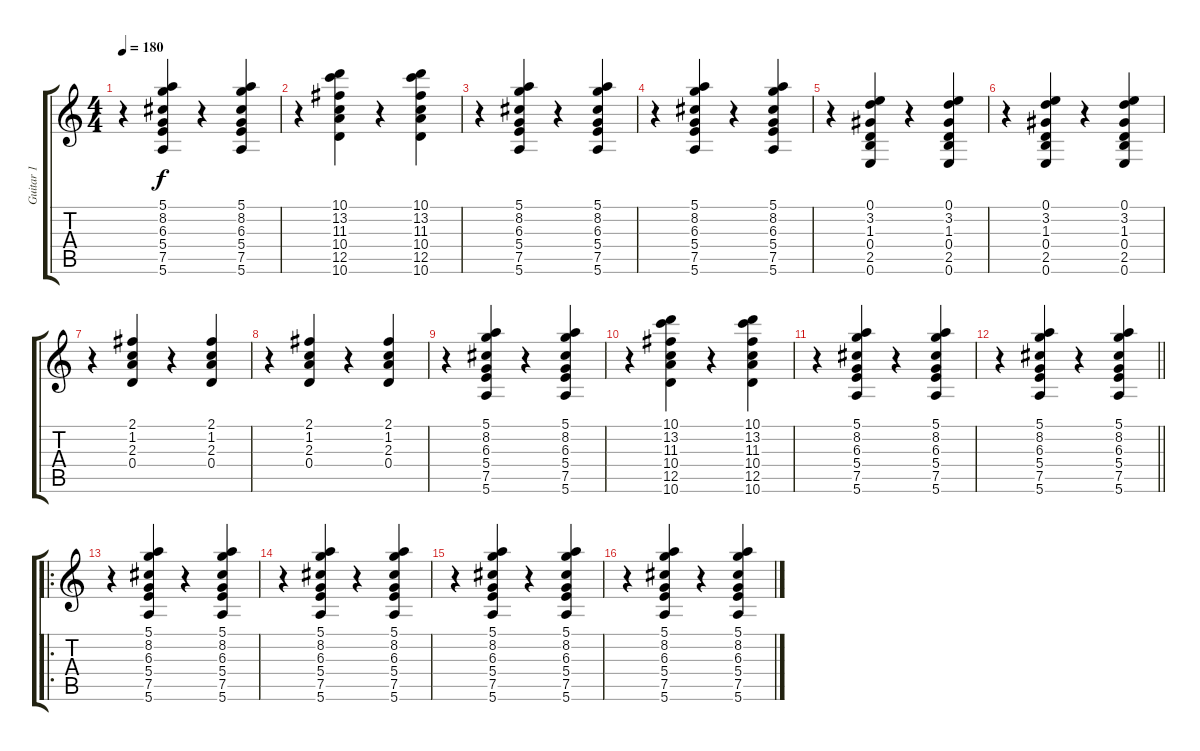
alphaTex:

\track ("Guitar 1" "Guitar 1") {instrument electricguitarclean}
\staff {score tabs}
\tuning (E4 B3 G3 D3 A2 E2) {hide}
\ts (4 4)
\tempo 180
\clef g2
\ks c
r.4{dy f} (5.1 8.2 6.3 5.4 7.5 5.6).4 r.4 (5.1 8.2 6.3 5.4 7.5 5.6).4 |
r.4 (10.1 13.2 11.3 10.4 12.5 10.6).4 r.4 (10.1 13.2 11.3 10.4 12.5 10.6).4 |
r.4 (5.1 8.2 6.3 5.4 7.5 5.6).4 r.4 (5.1 8.2 6.3 5.4 7.5 5.6).4 |
r.4 (5.1 8.2 6.3 5.4 7.5 5.6).4 r.4 (5.1 8.2 6.3 5.4 7.5 5.6).4 |
r.4 (0.1 3.2 1.3 0.4 2.5 0.6).4 r.4 (0.1 3.2 1.3 0.4 2.5 0.6).4 |
r.4 (0.1 3.2 1.3 0.4 2.5 0.6).4 r.4 (0.1 3.2 1.3 0.4 2.5 0.6).4 |
r.4 (2.1 1.2 2.3 0.4).4 r.4 (2.1 1.2 2.3 0.4).4 |
r.4 (2.1 1.2 2.3 0.4).4 r.4 (2.1 1.2 2.3 0.4).4 |
r.4 (5.1 8.2 6.3 5.4 7.5 5.6).4 r.4 (5.1 8.2 6.3 5.4 7.5 5.6).4 |
r.4 (10.1 13.2 11.3 10.4 12.5 10.6).4 r.4 (10.1 13.2 11.3 10.4 12.5 10.6).4 |
r.4 (5.1 8.2 6.3 5.4 7.5 5.6).4 r.4 (5.1 8.2 6.3 5.4 7.5 5.6).4 |
\barLineRight lightlight
r.4 (5.1 8.2 6.3 5.4 7.5 5.6).4 r.4 (5.1 8.2 6.3 5.4 7.5 5.6).4 |
\ro
r.4 (5.1 8.2 6.3 5.4 7.5 5.6).4 r.4 (5.1 8.2 6.3 5.4 7.5 5.6).4 |
r.4 (5.1 8.2 6.3 5.4 7.5 5.6).4 r.4 (5.1 8.2 6.3 5.4 7.5 5.6).4 |
r.4 (5.1 8.2 6.3 5.4 7.5 5.6).4 r.4 (5.1 8.2 6.3 5.4 7.5 5.6).4 |
r.4 (5.1 8.2 6.3 5.4 7.5 5.6).4 r.4 (5.1 8.2 6.3 5.4 7.5 5.6).4
